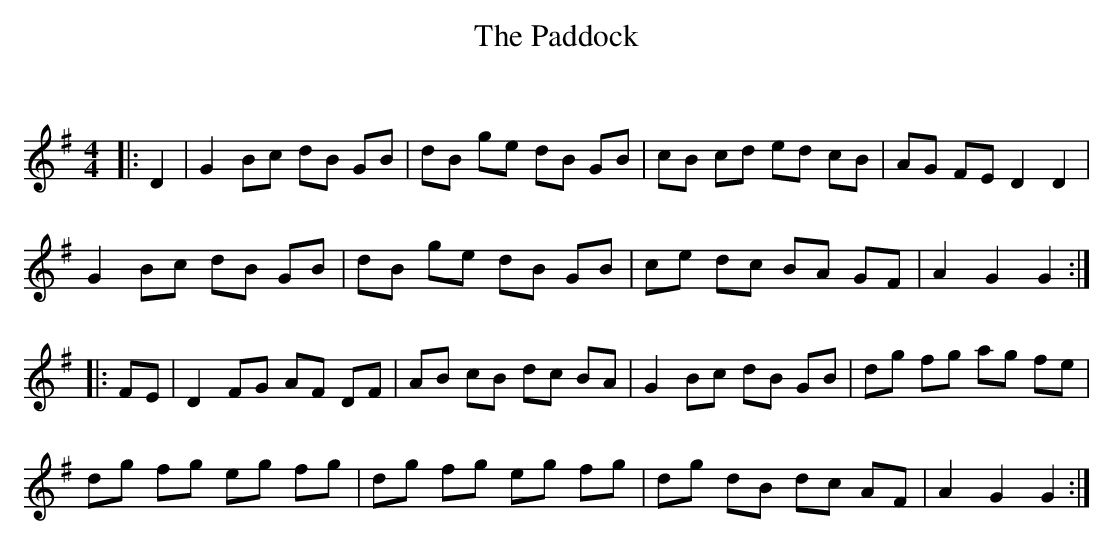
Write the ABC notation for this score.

X:1
T: The Paddock
C:
Q: 232
K:G
M:4/4
L:1/8
|:D2|G2 Bc dB GB|dB ge dB GB|cB cd ed cB|AG FE D2 D2|
G2 Bc dB GB|dB ge dB GB|ce dc BA GF|A2 G2 G2:|
|:FE|D2 FG AF DF|AB cB dc BA|G2 Bc dB GB|dg fg ag fe|
dg fg eg fg|dg fg eg fg|dg dB dc AF|A2 G2 G2:|
